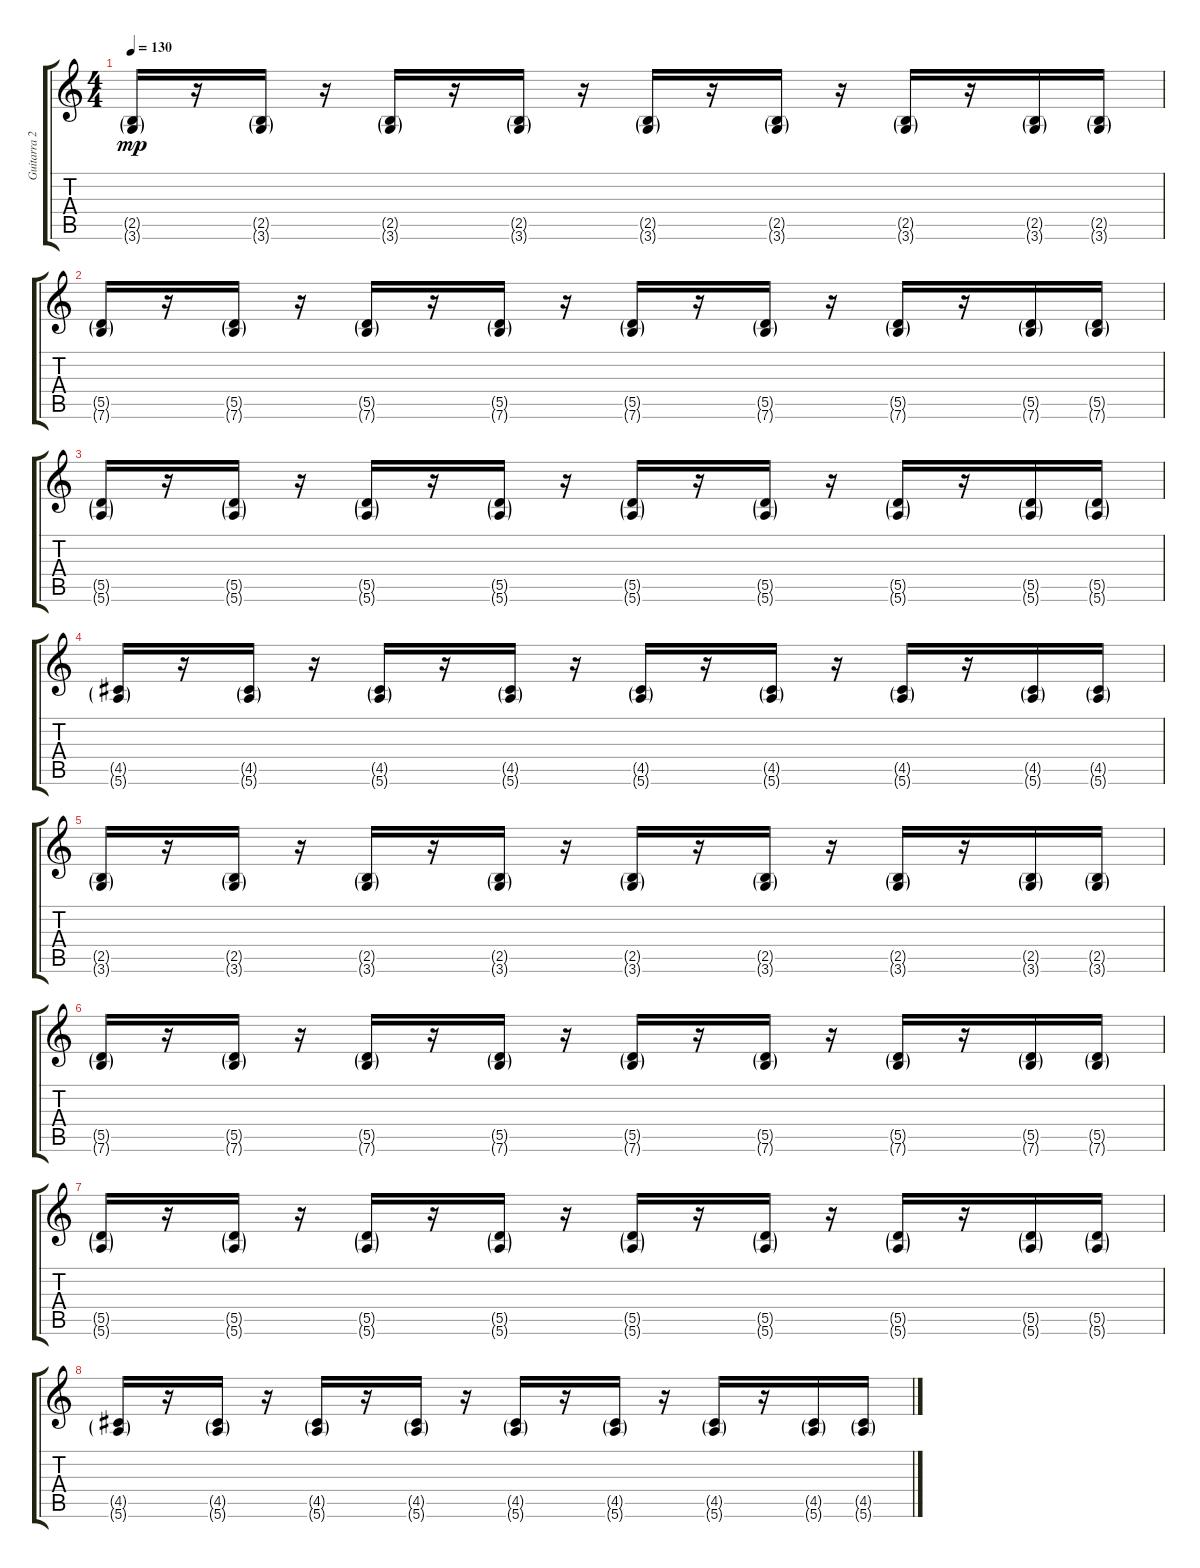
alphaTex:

\track ("Guitarra 2" "Guitarra 2") {instrument distortionguitar}
\staff {score tabs}
\tuning (E4 B3 G3 D3 A2 E2) {hide}
\ts (4 4)
\tempo 130
\clef g2
\ks c
(2.5{g} 3.6{g}).16{dy mp instrument electricguitarmuted} r.16 (2.5{g} 3.6{g}).16 r.16 (2.5{g} 3.6{g}).16 r.16 (2.5{g} 3.6{g}).16 r.16 (2.5{g} 3.6{g}).16 r.16 (2.5{g} 3.6{g}).16 r.16 (2.5{g} 3.6{g}).16 r.16 (2.5{g} 3.6{g}).16 (2.5{g} 3.6{g}).16 |
(5.5{g} 7.6{g}).16{instrument electricguitarmuted} r.16 (5.5{g} 7.6{g}).16 r.16 (5.5{g} 7.6{g}).16 r.16 (5.5{g} 7.6{g}).16 r.16 (5.5{g} 7.6{g}).16 r.16 (5.5{g} 7.6{g}).16 r.16 (5.5{g} 7.6{g}).16 r.16 (5.5{g} 7.6{g}).16 (5.5{g} 7.6{g}).16 |
(5.5{g} 5.6{g}).16{instrument electricguitarmuted} r.16 (5.5{g} 5.6{g}).16 r.16 (5.5{g} 5.6{g}).16 r.16 (5.5{g} 5.6{g}).16 r.16 (5.5{g} 5.6{g}).16 r.16 (5.5{g} 5.6{g}).16 r.16 (5.5{g} 5.6{g}).16 r.16 (5.5{g} 5.6{g}).16 (5.5{g} 5.6{g}).16 |
(4.5{g} 5.6{g}).16{instrument electricguitarmuted} r.16 (4.5{g} 5.6{g}).16 r.16 (4.5{g} 5.6{g}).16 r.16 (4.5{g} 5.6{g}).16 r.16 (4.5{g} 5.6{g}).16 r.16 (4.5{g} 5.6{g}).16 r.16 (4.5{g} 5.6{g}).16 r.16 (4.5{g} 5.6{g}).16 (4.5{g} 5.6{g}).16 |
(2.5{g} 3.6{g}).16{instrument electricguitarmuted} r.16 (2.5{g} 3.6{g}).16 r.16 (2.5{g} 3.6{g}).16 r.16 (2.5{g} 3.6{g}).16 r.16 (2.5{g} 3.6{g}).16 r.16 (2.5{g} 3.6{g}).16 r.16 (2.5{g} 3.6{g}).16 r.16 (2.5{g} 3.6{g}).16 (2.5{g} 3.6{g}).16 |
(5.5{g} 7.6{g}).16{instrument electricguitarmuted} r.16 (5.5{g} 7.6{g}).16 r.16 (5.5{g} 7.6{g}).16 r.16 (5.5{g} 7.6{g}).16 r.16 (5.5{g} 7.6{g}).16 r.16 (5.5{g} 7.6{g}).16 r.16 (5.5{g} 7.6{g}).16 r.16 (5.5{g} 7.6{g}).16 (5.5{g} 7.6{g}).16 |
(5.5{g} 5.6{g}).16{instrument electricguitarmuted} r.16 (5.5{g} 5.6{g}).16 r.16 (5.5{g} 5.6{g}).16 r.16 (5.5{g} 5.6{g}).16 r.16 (5.5{g} 5.6{g}).16 r.16 (5.5{g} 5.6{g}).16 r.16 (5.5{g} 5.6{g}).16 r.16 (5.5{g} 5.6{g}).16 (5.5{g} 5.6{g}).16 |
(4.5{g} 5.6{g}).16{instrument electricguitarmuted} r.16 (4.5{g} 5.6{g}).16 r.16 (4.5{g} 5.6{g}).16 r.16 (4.5{g} 5.6{g}).16 r.16 (4.5{g} 5.6{g}).16 r.16 (4.5{g} 5.6{g}).16 r.16 (4.5{g} 5.6{g}).16 r.16 (4.5{g} 5.6{g}).16 (4.5{g} 5.6{g}).16
